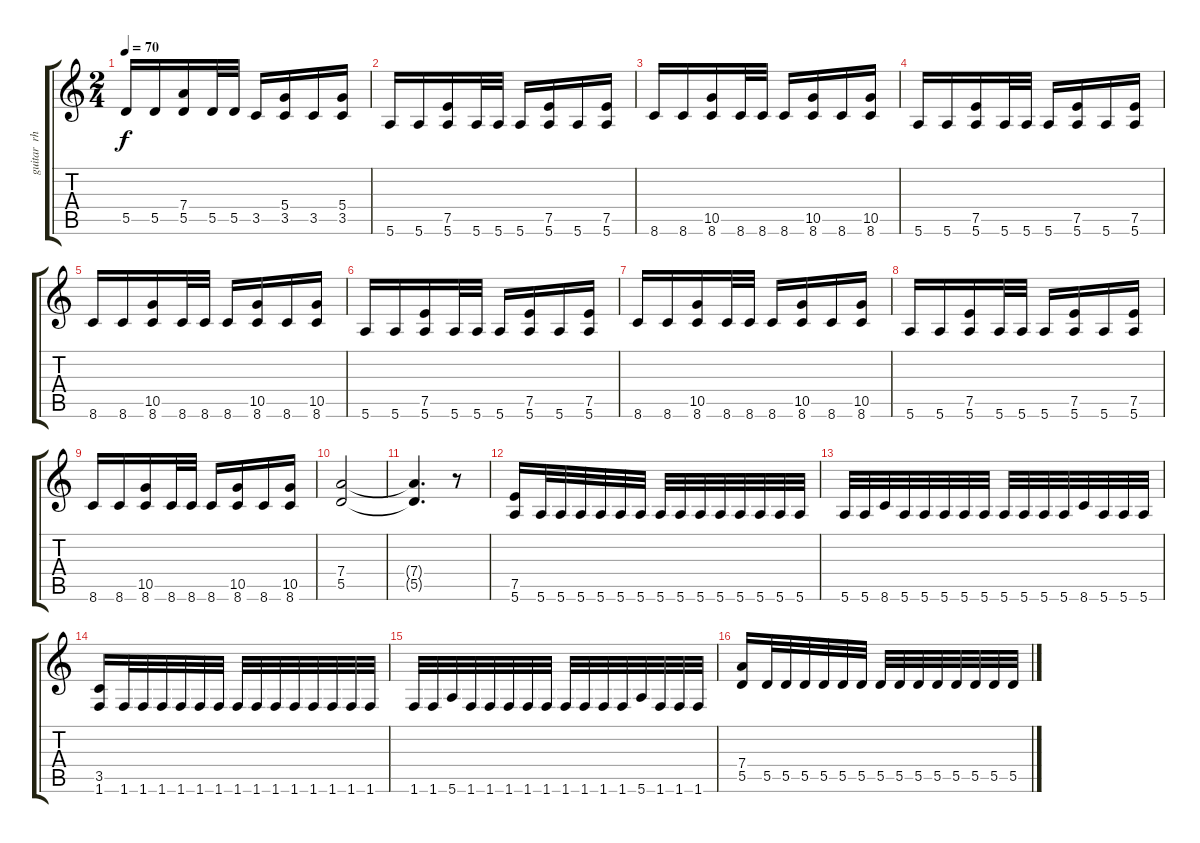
\track ("guitar  rhythm  left" "guitar  rh") {instrument distortionguitar}
\staff {score tabs}
\tuning (E4 B3 G3 D3 A2 E2) {hide}
\ts (2 4)
\tempo 70
\clef g2
\ks c
5.5.16{dy f} 5.5.16 (7.4 5.5).16 5.5.32 5.5.32 3.5.16 (5.4 3.5).16 3.5.16 (5.4 3.5).16 |
5.6.16 5.6.16 (7.5 5.6).16 5.6.32 5.6.32 5.6.16 (7.5 5.6).16 5.6.16 (7.5 5.6).16 |
8.6.16 8.6.16 (10.5 8.6).16 8.6.32 8.6.32 8.6.16 (10.5 8.6).16 8.6.16 (10.5 8.6).16 |
5.6.16 5.6.16 (7.5 5.6).16 5.6.32 5.6.32 5.6.16 (7.5 5.6).16 5.6.16 (7.5 5.6).16 |
8.6.16 8.6.16 (10.5 8.6).16 8.6.32 8.6.32 8.6.16 (10.5 8.6).16 8.6.16 (10.5 8.6).16 |
5.6.16 5.6.16 (7.5 5.6).16 5.6.32 5.6.32 5.6.16 (7.5 5.6).16 5.6.16 (7.5 5.6).16 |
8.6.16 8.6.16 (10.5 8.6).16 8.6.32 8.6.32 8.6.16 (10.5 8.6).16 8.6.16 (10.5 8.6).16 |
5.6.16 5.6.16 (7.5 5.6).16 5.6.32 5.6.32 5.6.16 (7.5 5.6).16 5.6.16 (7.5 5.6).16 |
8.6.16 8.6.16 (10.5 8.6).16 8.6.32 8.6.32 8.6.16 (10.5 8.6).16 8.6.16 (10.5 8.6).16 |
(7.4 5.5).2 |
(7.4{t} 5.5{t}).4{d} r.8 |
(7.5 5.6).16 5.6.32 5.6.32 5.6.32 5.6.32 5.6.32 5.6.32 5.6.32 5.6.32 5.6.32 5.6.32 5.6.32 5.6.32 5.6.32 5.6.32 |
5.6.32 5.6.32 8.6.32 5.6.32 5.6.32 5.6.32 5.6.32 5.6.32 5.6.32 5.6.32 5.6.32 5.6.32 8.6.32 5.6.32 5.6.32 5.6.32 |
(3.5 1.6).16 1.6.32 1.6.32 1.6.32 1.6.32 1.6.32 1.6.32 1.6.32 1.6.32 1.6.32 1.6.32 1.6.32 1.6.32 1.6.32 1.6.32 |
1.6.32 1.6.32 5.6.32 1.6.32 1.6.32 1.6.32 1.6.32 1.6.32 1.6.32 1.6.32 1.6.32 1.6.32 5.6.32 1.6.32 1.6.32 1.6.32 |
(7.4 5.5).16 5.5.32 5.5.32 5.5.32 5.5.32 5.5.32 5.5.32 5.5.32 5.5.32 5.5.32 5.5.32 5.5.32 5.5.32 5.5.32 5.5.32
